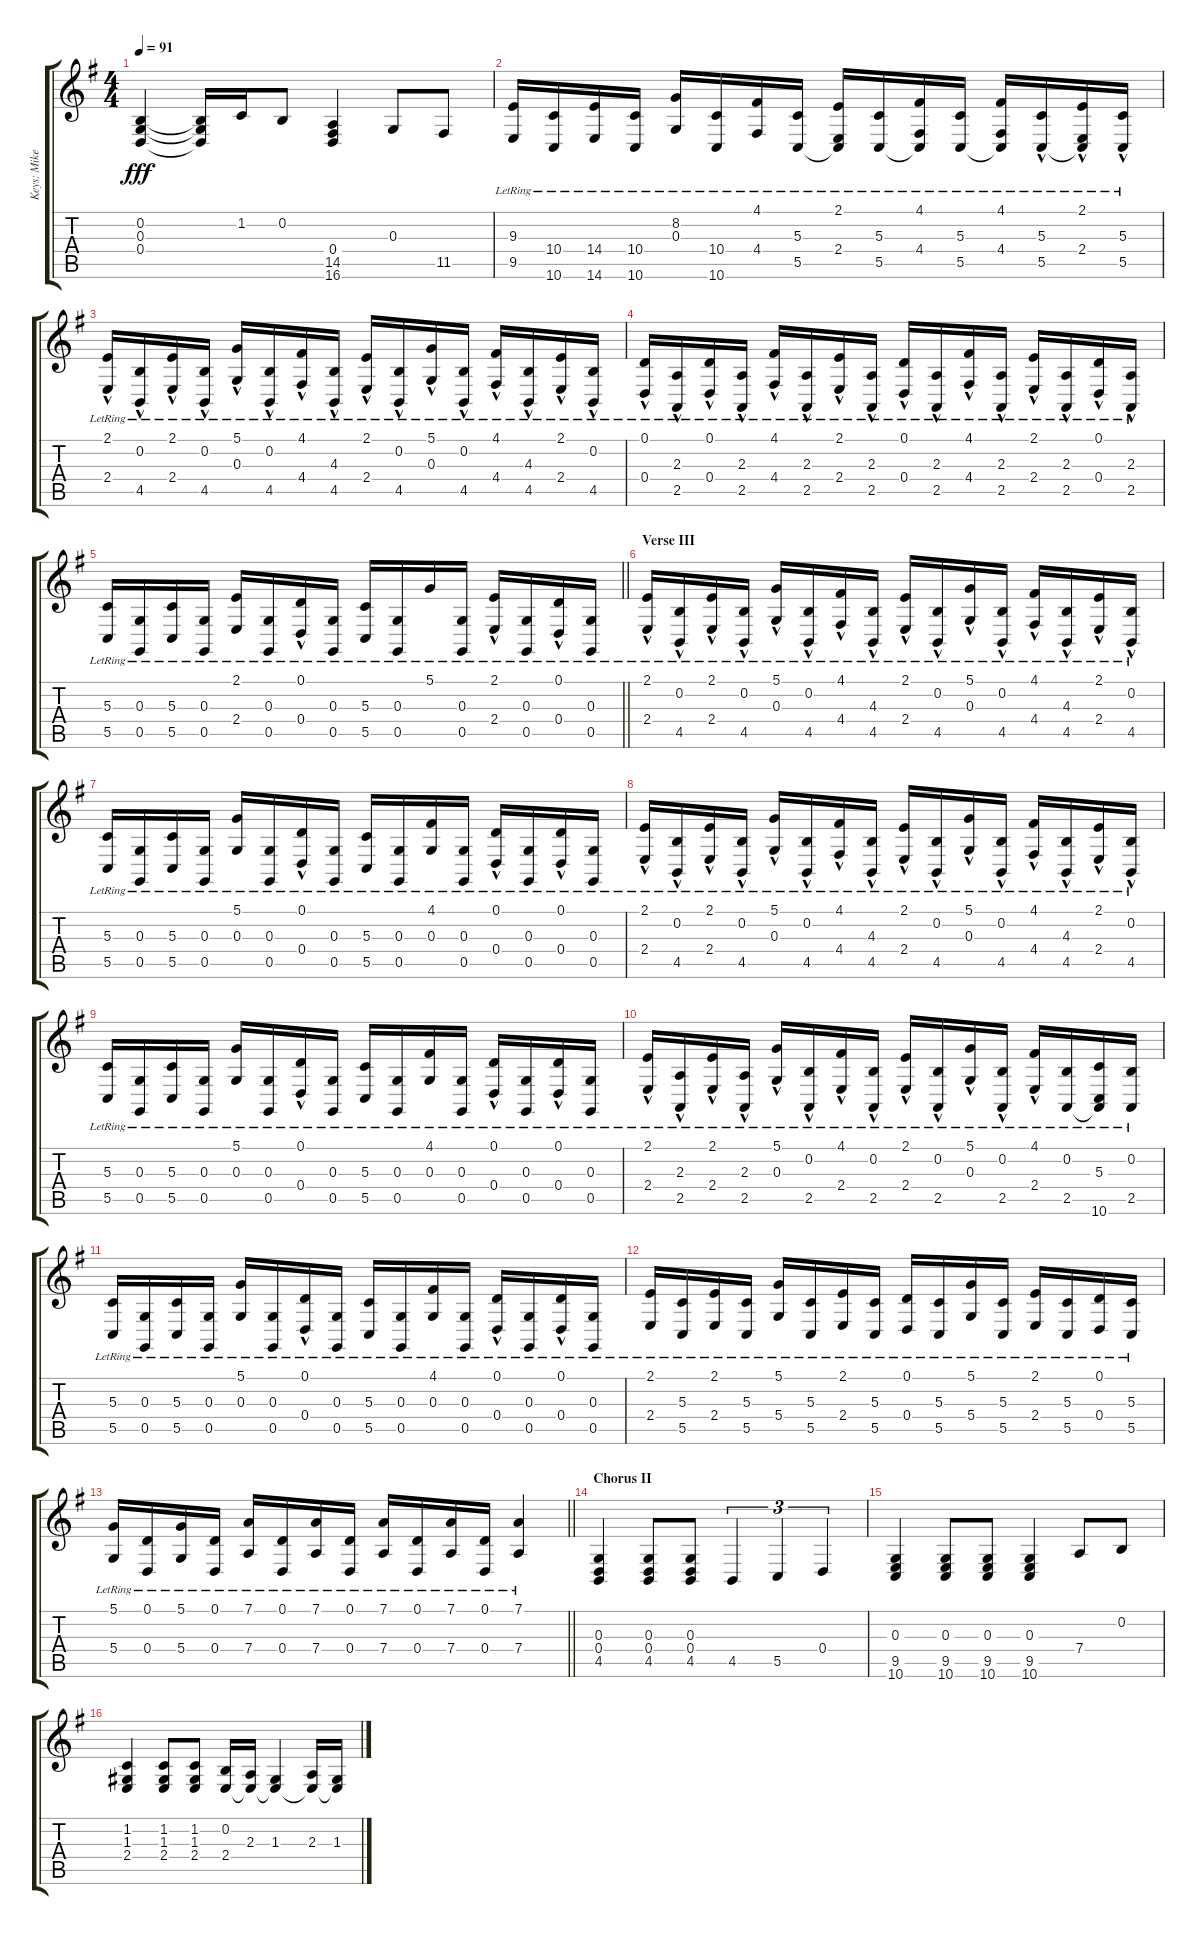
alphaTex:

\track ("Keys: Mike" "Keys: Mike") {instrument pad1newage}
\staff {score tabs}
\tuning (D4 B3 G3 D3 G2 D2) {hide}
\ts (4 4)
\tempo 91
\clef g2
\ks g
(0.2 0.3 0.4).4{dy fff} (0.2{t} 0.3{t} 0.4{t}).16 1.2.16 0.2.8 (0.4 14.5 16.6).4 0.3.8 11.5.8 |
(9.3{lr} 9.5{lr}).16 (10.4{lr} 10.6{lr}).16 (14.4{lr} 14.6{lr}).16 (10.4{lr} 10.6{lr}).16 (8.2{lr} 0.3{lr}).16 (10.4{lr} 10.6{lr}).16 (4.1{lr} 4.4{lr}).16 (5.3{lr} 5.5{lr}).16 (2.1{lr} 2.4{lr} 5.5{t}).16 (5.3{lr} 5.5{lr}).16 (4.1{lr} 4.4{lr} 5.5{t}).16 (5.3{lr} 5.5{lr}).16 (4.1{lr} 4.4{lr} 5.5{t}).16 (5.3{lr} 5.5{hac lr}).16 (2.1{lr} 2.4{hac lr} 5.5{t}).16 (5.3{lr} 5.5{hac lr}).16 |
(2.1{lr} 2.4{hac lr}).16 (0.2{lr} 4.5{hac lr}).16 (2.1{lr} 2.4{hac lr}).16 (0.2{lr} 4.5{hac lr}).16 (5.1{lr} 0.3{hac lr}).16 (0.2{lr} 4.5{hac lr}).16 (4.1{lr} 4.4{hac lr}).16 (4.3{lr} 4.5{hac lr}).16 (2.1{lr} 2.4{hac lr}).16 (0.2{lr} 4.5{hac lr}).16 (5.1{lr} 0.3{hac lr}).16 (0.2{lr} 4.5{hac lr}).16 (4.1{lr} 4.4{hac lr}).16 (4.3{lr} 4.5{hac lr}).16 (2.1{lr} 2.4{hac lr}).16 (0.2{lr} 4.5{hac lr}).16 |
(0.1{lr} 0.4{hac lr}).16 (2.3{lr} 2.5{hac lr}).16 (0.1{lr} 0.4{hac lr}).16 (2.3{lr} 2.5{hac lr}).16 (4.1{lr} 4.4{hac lr}).16 (2.3{lr} 2.5{hac lr}).16 (2.1{lr} 2.4{hac lr}).16 (2.3{lr} 2.5{hac lr}).16 (0.1{lr} 0.4{hac lr}).16 (2.3{lr} 2.5{hac lr}).16 (4.1{lr} 4.4{hac lr}).16 (2.3{lr} 2.5{hac lr}).16 (2.1{lr} 2.4{hac lr}).16 (2.3{lr} 2.5{hac lr}).16 (0.1{lr} 0.4{hac lr}).16 (2.3{lr} 2.5{hac lr}).16 |
\barLineRight lightlight
(5.3{lr} 5.5{lr}).16 (0.3{lr} 0.5{lr}).16 (5.3{lr} 5.5{lr}).16 (0.3{lr} 0.5{lr}).16 (2.1{lr} 2.4{lr}).16 (0.3{lr} 0.5{lr}).16 (0.1{lr} 0.4{hac lr}).16 (0.3{lr} 0.5{lr}).16 (5.3{lr} 5.5{lr}).16 (0.3{lr} 0.5{lr}).16 5.1{lr}.16 (0.3{lr} 0.5{lr}).16 (2.1{lr} 2.4{hac lr}).16 (0.3{lr} 0.5{lr}).16 (0.1{lr} 0.4{hac lr}).16 (0.3{lr} 0.5{lr}).16 |
\section ("" "Verse III")
(2.1{lr} 2.4{hac lr}).16 (0.2{lr} 4.5{hac lr}).16 (2.1{lr} 2.4{hac lr}).16 (0.2{lr} 4.5{hac lr}).16 (5.1{lr} 0.3{hac lr}).16 (0.2{lr} 4.5{hac lr}).16 (4.1{lr} 4.4{hac lr}).16 (4.3{lr} 4.5{hac lr}).16 (2.1{lr} 2.4{hac lr}).16 (0.2{lr} 4.5{hac lr}).16 (5.1{lr} 0.3{hac lr}).16 (0.2{lr} 4.5{hac lr}).16 (4.1{lr} 4.4{hac lr}).16 (4.3{lr} 4.5{hac lr}).16 (2.1{lr} 2.4{hac lr}).16 (0.2{lr} 4.5{hac lr}).16 |
(5.3 5.5{lr}).16 (0.3 0.5{lr}).16 (5.3 5.5{lr}).16 (0.3 0.5{lr}).16 (5.1 0.3{lr}).16 (0.3 0.5{lr}).16 (0.1 0.4{hac lr}).16 (0.3 0.5{lr}).16 (5.3 5.5{lr}).16 (0.3 0.5{lr}).16 (4.1 0.3{lr}).16 (0.3 0.5{lr}).16 (0.1 0.4{hac lr}).16 (0.3 0.5{lr}).16 (0.1 0.4{hac lr}).16 (0.3 0.5{lr}).16 |
(2.1{lr} 2.4{hac lr}).16 (0.2{lr} 4.5{hac lr}).16 (2.1{lr} 2.4{hac lr}).16 (0.2{lr} 4.5{hac lr}).16 (5.1{lr} 0.3{hac lr}).16 (0.2{lr} 4.5{hac lr}).16 (4.1{lr} 4.4{hac lr}).16 (4.3{lr} 4.5{hac lr}).16 (2.1{lr} 2.4{hac lr}).16 (0.2{lr} 4.5{hac lr}).16 (5.1{lr} 0.3{hac lr}).16 (0.2{lr} 4.5{hac lr}).16 (4.1{lr} 4.4{hac lr}).16 (4.3{lr} 4.5{hac lr}).16 (2.1{lr} 2.4{hac lr}).16 (0.2{lr} 4.5{hac lr}).16 |
(5.3 5.5{lr}).16 (0.3 0.5{lr}).16 (5.3 5.5{lr}).16 (0.3 0.5{lr}).16 (5.1 0.3{lr}).16 (0.3 0.5{lr}).16 (0.1 0.4{hac lr}).16 (0.3 0.5{lr}).16 (5.3 5.5{lr}).16 (0.3 0.5{lr}).16 (4.1 0.3{lr}).16 (0.3 0.5{lr}).16 (0.1 0.4{hac lr}).16 (0.3 0.5{lr}).16 (0.1 0.4{hac lr}).16 (0.3 0.5{lr}).16 |
(2.1{lr} 2.4{hac lr}).16 (2.3 2.5{hac lr}).16 (2.1{lr} 2.4{hac lr}).16 (2.3 2.5{hac lr}).16 (5.1{lr} 0.3{hac lr}).16 (0.2{lr} 2.5{hac lr}).16 (4.1{lr} 2.4{hac lr}).16 (0.2{lr} 2.5{hac lr}).16 (2.1{lr} 2.4{hac lr}).16 (0.2{lr} 2.5{hac lr}).16 (5.1{lr} 0.3{hac lr}).16 (0.2{lr} 2.5{hac lr}).16 (4.1{lr} 2.4{hac lr}).16 (0.2{lr} 2.5).16 (5.3{lr} 2.5{t} 10.6).16 (0.2{lr} 2.5).16 |
(5.3 5.5{lr}).16 (0.3 0.5{lr}).16 (5.3 5.5{lr}).16 (0.3 0.5{lr}).16 (5.1 0.3{lr}).16 (0.3 0.5{lr}).16 (0.1 0.4{hac lr}).16 (0.3 0.5{lr}).16 (5.3 5.5{lr}).16 (0.3 0.5{lr}).16 (4.1 0.3{lr}).16 (0.3 0.5{lr}).16 (0.1 0.4{hac lr}).16 (0.3 0.5{lr}).16 (0.1 0.4{hac lr}).16 (0.3 0.5{lr}).16 |
(2.1 2.4{lr}).16 (5.3 5.5{lr}).16 (2.1 2.4{lr}).16 (5.3 5.5{lr}).16 (5.1 5.4{lr}).16 (5.3 5.5{lr}).16 (2.1 2.4{lr}).16 (5.3 5.5{lr}).16 (0.1 0.4{lr}).16 (5.3 5.5{lr}).16 (5.1 5.4{lr}).16 (5.3 5.5{lr}).16 (2.1 2.4{lr}).16 (5.3 5.5{lr}).16 (0.1 0.4{lr}).16 (5.3 5.5{lr}).16 |
\barLineRight lightlight
(5.1 5.4{lr}).16 (0.1 0.4{lr}).16 (5.1 5.4{lr}).16 (0.1 0.4{lr}).16 (7.1 7.4{lr}).16 (0.1 0.4{lr}).16 (7.1 7.4{lr}).16 (0.1 0.4{lr}).16 (7.1 7.4{lr}).16 (0.1 0.4{lr}).16 (7.1 7.4{lr}).16 (0.1 0.4{lr}).16 (7.1 7.4{lr}).4 |
\section ("" "Chorus II")
(0.3 0.4 4.5).4 (0.3 0.4 4.5).8 (0.3 0.4 4.5).8 4.5.4{tu (3 2)} 5.5.4{tu (3 2)} 0.4.4{tu (3 2)} |
(0.3 9.5 10.6).4 (0.3 9.5 10.6).8 (0.3 9.5 10.6).8 (0.3 9.5 10.6).4 7.4.8 0.2.8 |
(1.2 1.3 2.4).4 (1.2 1.3 2.4).8 (1.2 1.3 2.4).8 (0.2 2.4).16 (2.3 2.4{t}).16 (1.3 2.4{t}).4 (2.3 2.4{t}).16 (1.3 2.4{t}).16
